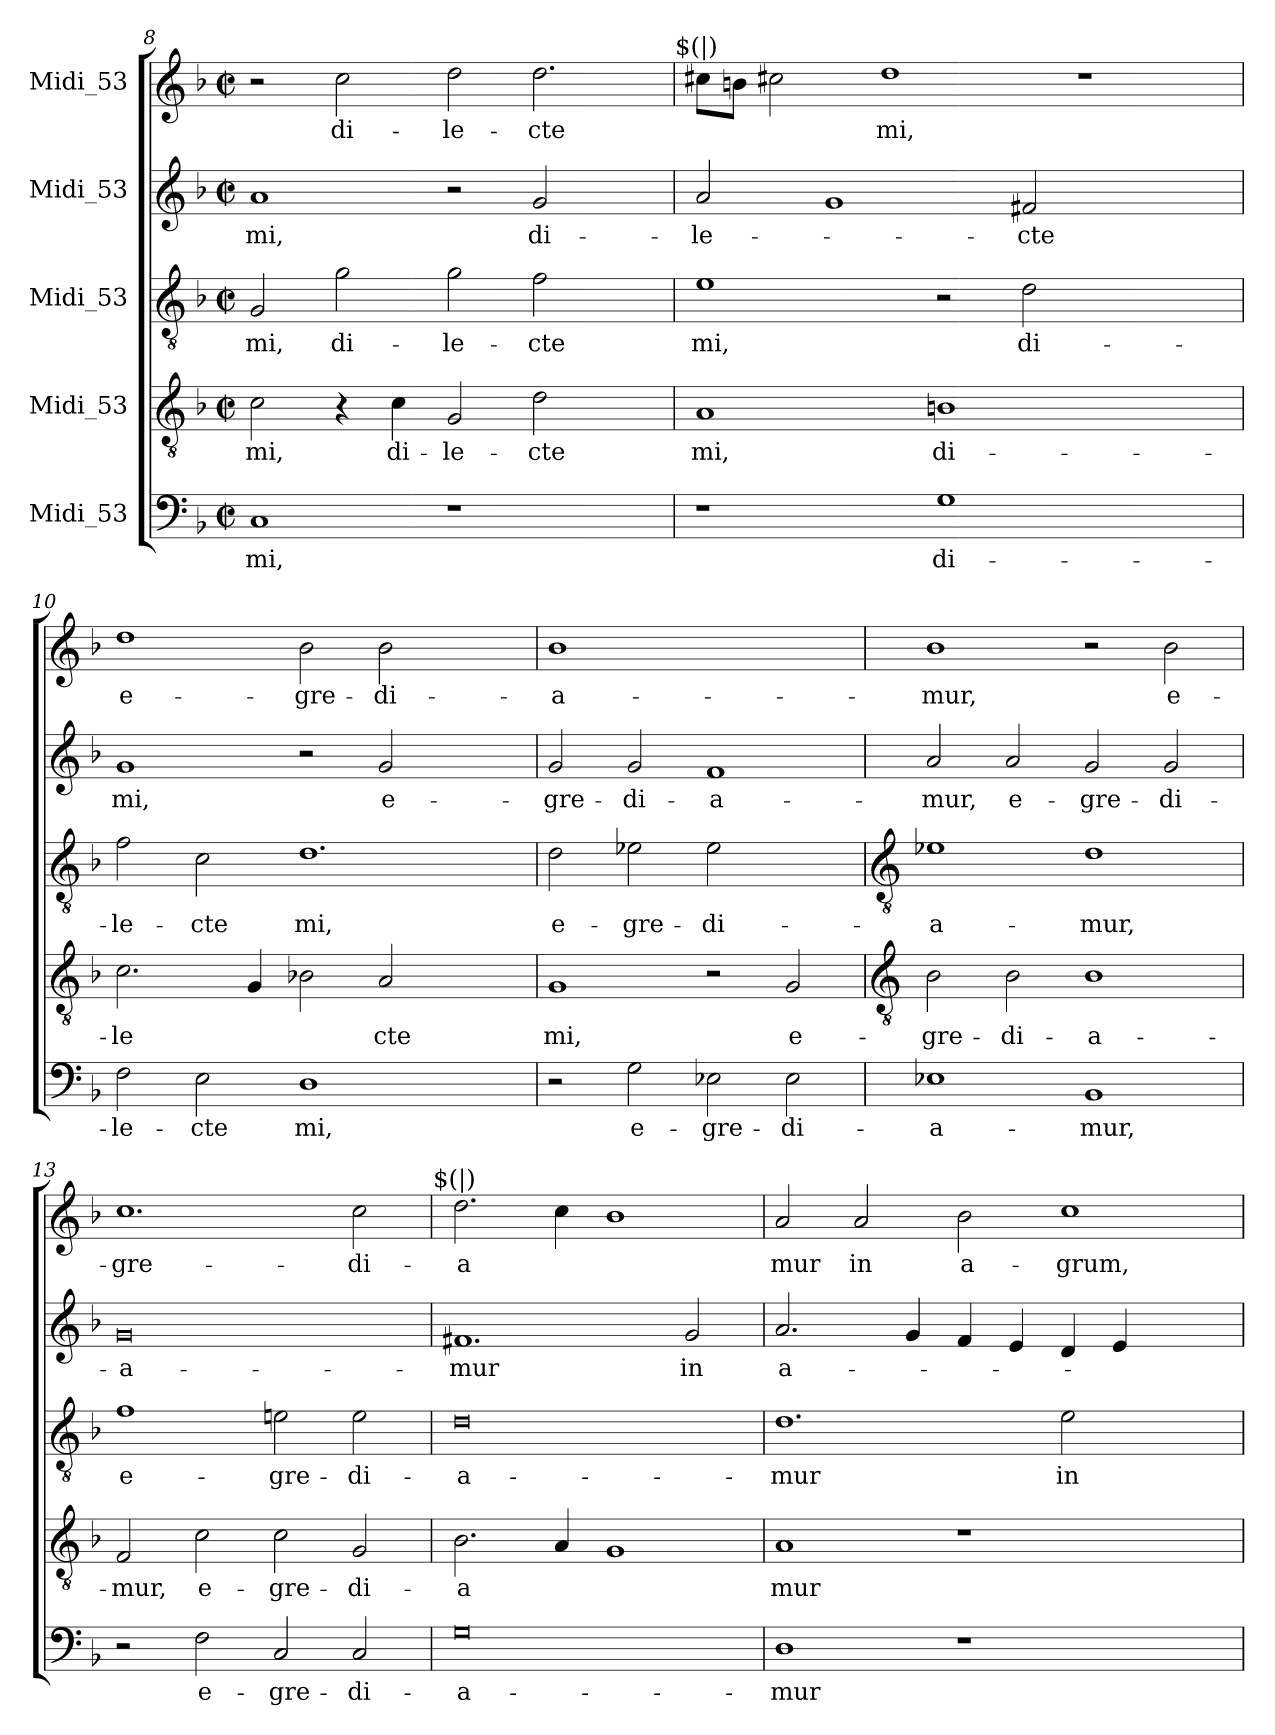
**kern	**text	**kern	**text	**kern	**text	**kern	**text	**kern	**text
*part5	*part5	*part4	*part4	*part3	*part3	*part2	*part2	*part1	*part1
*staff5	*staff5	*staff4	*staff4	*staff3	*staff3	*staff2	*staff2	*staff1	*staff1
*I"Midi_53	*	*I"Midi_53	*	*I"Midi_53	*	*I"Midi_53	*	*I"Midi_53	*
*clefF4	*	*clefGv2	*	*clefGv2	*	*clefG2	*	*clefG2	*
*k[b-]	*	*k[b-]	*	*k[b-]	*	*k[b-]	*	*k[b-]	*
*F:	*	*F:	*	*F:	*	*F:	*	*F:	*
*M4/2	*	*M4/2	*	*M4/2	*	*M4/2	*	*M4/2	*
*met(c|)	*	*met(c|)	*	*met(c|)	*	*met(c|)	*	*met(c|)	*
=8	=8	=8	=8	=8	=8	=8	=8	=8	=8
!	!LO:LY:b	!	!LO:LY:b	!	!LO:LY:b	!	!LO:LY:b	!	!
1C	mi,	2c	mi,	2G	mi,	1a	mi,	2r	.
!	!	!	!	!	!LO:LY:b	!	!	!	!LO:LY:b
.	.	4r	.	2g	di-	.	.	2cc	di-
!	!	!	!LO:LY:b	!	!	!	!	!	!
.	.	4c	di-	.	.	.	.	.	.
!	!	!	!LO:LY:b	!	!LO:LY:b	!	!	!	!LO:LY:b
1r	.	2G	-le-	2g	-le-	2r	.	2dd	-le-
!	!	!	!LO:LY:b	!	!LO:LY:b	!	!LO:LY:b	!	!LO:LY:b
.	.	2d	-cte	2f	-cte	2g	di-	2.dd	-cte
4ryy	.	4ryy	.	4ryy	.	4ryy	.	.	.
=9	=9	=9	=9	=9	=9	=9	=9	=9	=9
!	!	!	!	!	!	!	!	!LO:TX:a:cj:t=$(|)	!
!	!	!	!LO:LY:b	!	!LO:LY:b	!	!LO:LY:b	!	!
1r	.	1A	mi,	1e	mi,	2a	-le-	8cc#L	.
.	.	.	.	.	.	.	.	8bJ	.
.	.	.	.	.	.	.	.	2cc#X	.
.	.	.	.	.	.	1g	.	.	.
!	!	!	!	!	!	!	!	!	!LO:LY:b
.	.	.	.	.	.	.	.	1dd	mi,
!	!LO:LY:b	!	!LO:LY:b	!	!	!	!	!	!
1G	di-	1Bn	di-	2r	.	.	.	.	.
!	!	!	!	!	!LO:LY:b	!	!LO:LY:b	!	!
.	.	.	.	2d	di-	2f#X	-cte	.	.
.	.	.	.	.	.	.	.	1r	.
2.ryy	.	2.ryy	.	2.ryy	.	2.ryy	.	.	.
=10	=10	=10	=10	=10	=10	=10	=10	=10	=10
!	!LO:LY:b	!	!LO:LY:b	!	!LO:LY:b	!	!LO:LY:b	!	!LO:LY:b
2F	-le-	2.c	-le-	2f	-le-	1g	mi,	1dd	e-
!	!LO:LY:b	!	!	!	!LO:LY:b	!	!	!	!
2E	-cte	.	.	2c	-cte	.	.	.	.
.	.	4G	.	.	.	.	.	.	.
!	!LO:LY:b	!	!LO:LY:b	!	!LO:LY:b	!	!	!	!LO:LY:b
1D	mi,	2B-X	--	1.d	mi,	2r	.	2b-	-gre-
!	!	!	!LO:LY:b	!	!	!	!LO:LY:b	!	!LO:LY:b
.	.	2A	cte	.	.	2g	e-	2b-	-di-
2ryy	.	2ryy	.	.	.	2ryy	.	2ryy	.
!!LO:LB:g=z
=11	=11	=11	=11	=11	=11	=11	=11	=11	=11
!	!	!	!LO:LY:b	!	!LO:LY:b	!	!LO:LY:b	!	!LO:LY:b
2r	.	1G	mi,	2d	e-	2g	-gre-	1b-	-a-
!	!LO:LY:b	!	!	!	!LO:LY:b	!	!LO:LY:b	!	!
2G	e-	.	.	2e-X	-gre-	2g	-di-	.	.
!	!LO:LY:b	!	!	!	!LO:LY:b	!	!LO:LY:b	!	!
2E-X	-gre-	2r	.	2e-	-di-	1f	-a-	1ryy	.
!	!LO:LY:b	!	!LO:LY:b	!	!	!	!	!	!
2E-	-di-	2G	e-	2ryy	.	.	.	.	.
!!LO:LB:g=z
=12	=12	=12	=12	=12	=12	=12	=12	=12	=12
*	*	*clefGv2	*	*clefGv2	*	*	*	*	*
!	!LO:LY:b	!	!LO:LY:b	!	!LO:LY:b	!	!LO:LY:b	!	!LO:LY:b
1E-X	-a-	2B-	-gre-	1e-X	-a-	2a	-mur,	1b-	-mur,
!	!	!	!LO:LY:b	!	!	!	!LO:LY:b	!	!
.	.	2B-	-di-	.	.	2a	e-	.	.
!	!LO:LY:b	!	!LO:LY:b	!	!LO:LY:b	!	!LO:LY:b	!	!
1BB-	-mur,	1B-	-a-	1d	-mur,	2g	-gre-	2r	.
!	!	!	!	!	!	!	!LO:LY:b	!	!LO:LY:b
.	.	.	.	.	.	2g	-di-	2b-	e-
=13	=13	=13	=13	=13	=13	=13	=13	=13	=13
!	!	!	!LO:LY:b	!	!LO:LY:b	!	!LO:LY:b	!	!LO:LY:b
2r	.	2F	-mur,	1f	e-	0g	-a-	1.cc	-gre-
!	!LO:LY:b	!	!LO:LY:b	!	!	!	!	!	!
2F	e-	2c	e-	.	.	.	.	.	.
!	!LO:LY:b	!	!LO:LY:b	!	!LO:LY:b	!	!	!	!
2C	-gre-	2c	-gre-	2en	-gre-	.	.	.	.
!	!LO:LY:b	!	!LO:LY:b	!	!LO:LY:b	!	!	!	!LO:LY:b
2C	-di-	2G	-di-	2e	-di-	.	.	2cc	-di-
=14	=14	=14	=14	=14	=14	=14	=14	=14	=14
!	!	!	!	!	!	!	!	!LO:TX:a:cj:t=$(|)	!
!	!LO:LY:b	!	!LO:LY:b	!	!LO:LY:b	!	!LO:LY:b	!	!LO:LY:b
0G	-a-	2.B-	-a	0d	-a-	1.f#X	-mur	2.dd	-a
.	.	4A	.	.	.	.	.	4cc	.
.	.	1G	.	.	.	.	.	1b-	.
!	!	!	!	!	!	!	!LO:LY:b	!	!
.	.	.	.	.	.	2g	in	.	.
=15	=15	=15	=15	=15	=15	=15	=15	=15	=15
!	!LO:LY:b	!	!LO:LY:b	!	!LO:LY:b	!	!LO:LY:b	!	!LO:LY:b
1D	-mur	1A	mur	1.d	-mur	2.a	a-	2a	mur
!	!	!	!	!	!	!	!	!	!LO:LY:b
.	.	.	.	.	.	.	.	2a	in
.	.	.	.	.	.	4g	.	.	.
!	!	!	!	!	!	!	!	!	!LO:LY:b
1r	.	1r	.	.	.	4f	.	2b-	a-
.	.	.	.	.	.	4e	.	.	.
!	!	!	!	!	!LO:LY:b	!	!	!	!LO:LY:b
.	.	.	.	2e	in	4d	.	1cc	-grum,
.	.	.	.	.	.	4e	.	.	.
2ryy	.	2ryy	.	2ryy	.	2ryy	.	.	.
=	=	=	=	=	=	=	=	=	=
*-	*-	*-	*-	*-	*-	*-	*-	*-	*-
